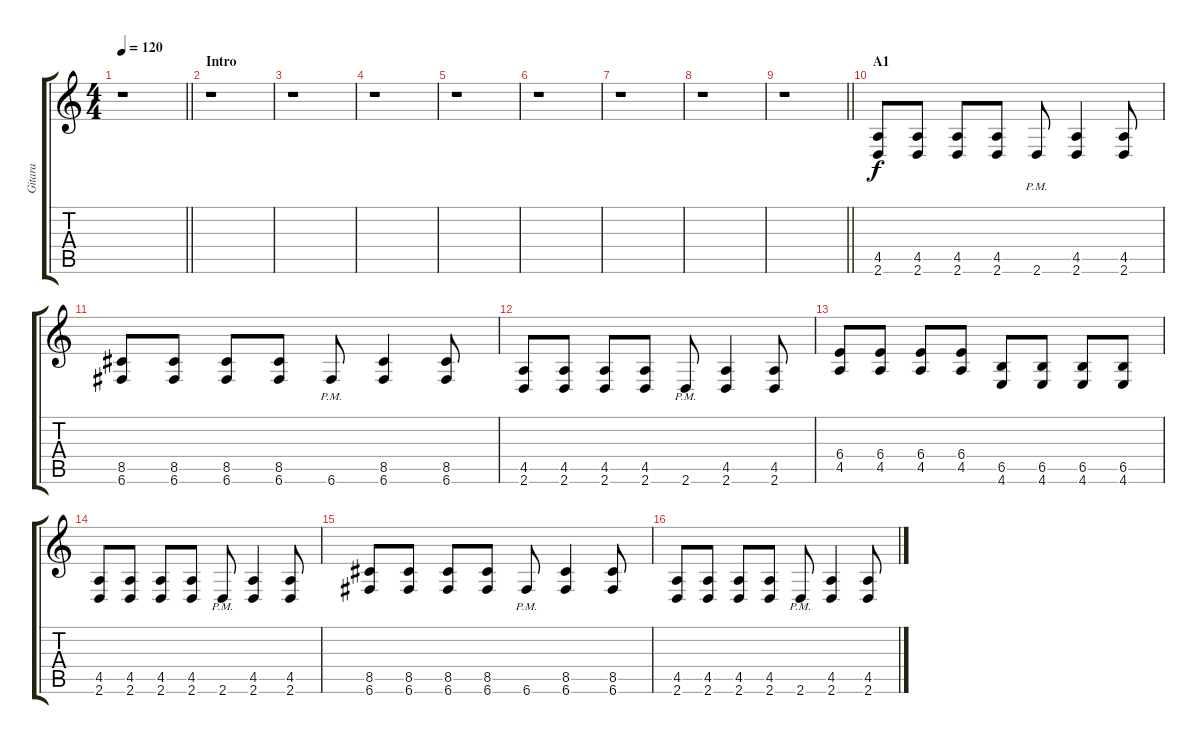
\track ("Gitara" "Gitara") {instrument distortionguitar}
\staff {score tabs}
\tuning (C4 G3 Eb3 Bb2 F2 C2) {hide}
\ts (4 4)
\tempo 120
\clef g2
\barLineRight lightlight
\ks c
r.1{dy f instrument distortionguitar} |
\section ("" "Intro")
r.1 |
r.1 |
r.1 |
r.1 |
r.1 |
r.1 |
r.1 |
\barLineRight lightlight
r.1 |
\section ("" "A1")
(4.5 2.6).8 (4.5 2.6).8 (4.5 2.6).8 (4.5 2.6).8 2.6{pm}.8 (4.5 2.6).4 (4.5 2.6).8 |
(8.5 6.6).8 (8.5 6.6).8 (8.5 6.6).8 (8.5 6.6).8 6.6{pm}.8 (8.5 6.6).4 (8.5 6.6).8 |
(4.5 2.6).8 (4.5 2.6).8 (4.5 2.6).8 (4.5 2.6).8 2.6{pm}.8 (4.5 2.6).4 (4.5 2.6).8 |
(6.4 4.5).8 (6.4 4.5).8 (6.4 4.5).8 (6.4 4.5).8 (6.5 4.6).8 (6.5 4.6).8 (6.5 4.6).8 (6.5 4.6).8 |
(4.5 2.6).8 (4.5 2.6).8 (4.5 2.6).8 (4.5 2.6).8 2.6{pm}.8 (4.5 2.6).4 (4.5 2.6).8 |
(8.5 6.6).8 (8.5 6.6).8 (8.5 6.6).8 (8.5 6.6).8 6.6{pm}.8 (8.5 6.6).4 (8.5 6.6).8 |
(4.5 2.6).8 (4.5 2.6).8 (4.5 2.6).8 (4.5 2.6).8 2.6{pm}.8 (4.5 2.6).4 (4.5 2.6).8
